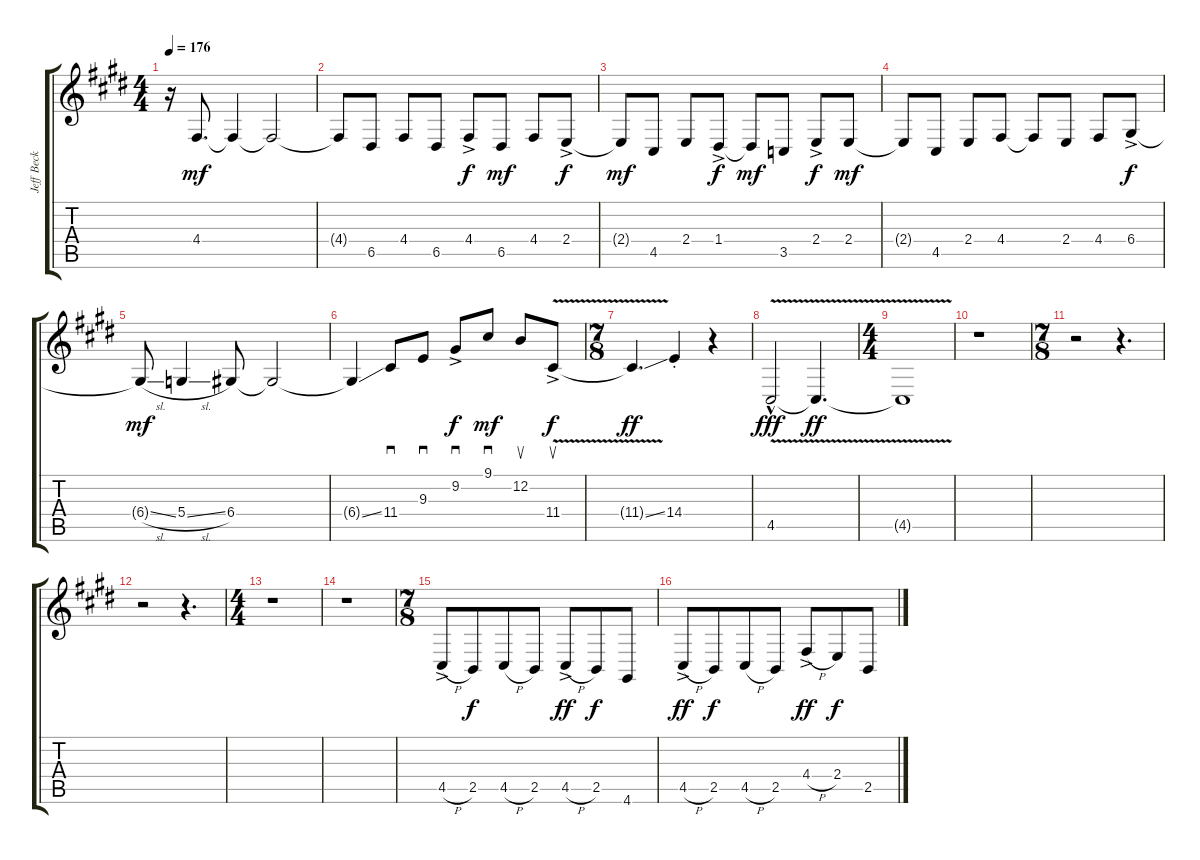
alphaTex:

\track ("Jeff Beck Lead Guitar Overdub" "Jeff Beck ") {instrument cello}
\staff {score tabs}
\tuning (E4 B3 G3 D3 A2 E2) {hide}
\ts (4 4)
\tempo 176
\clef g2
\ks e
r.16{dy mf} 4.4.8{d} 4.4{t}.4 4.4{t}.2 |
4.4{t}.8 6.5.8 4.4.8 6.5.8 4.4{ac}.8{dy f} 6.5.8{dy mf} 4.4.8 2.4{ac}.8{dy f} |
2.4{t}.8{dy mf} 4.5.8 2.4.8 1.4{ac}.8{dy f} 1.4{t}.8{dy mf} 3.5.8 2.4{ac}.8{dy f} 2.4.8{dy mf} |
2.4{t}.8 4.5.8 2.4.8 4.4.8 4.4{t}.8 2.4.8 4.4.8 6.4{ac}.8{dy f} |
6.4{sl t}.8{dy mf} 5.4{sl}.4 6.4.8 6.4{t}.2 |
6.4{ss t}.4 11.4.8{sd} 9.3.8{sd} 9.2{ac}.8{sd dy f} 9.1.8{sd dy mf} 12.2.8{su} 11.4{v ac}.8{su dy f} |
\ts (7 8)
11.4{ss t}.4{d dy ff} 14.4{st}.4 r.4 |
4.5{v hac}.2{dy fff} 4.5{v t}.4{d dy ff} |
\ts (4 4)
4.5{v t}.1 |
r.1 |
\ts (7 8)
r.2 r.4{d} |
r.2 r.4{d} |
\ts (4 4)
r.1 |
r.1 |
\ts (7 8)
4.5{h ac}.8 2.5.8{dy f} 4.5{h}.8 2.5.8 4.5{h ac}.8{dy ff} 2.5.8{dy f} 4.6.8 |
4.5{h ac}.8{dy ff} 2.5.8{dy f} 4.5{h}.8 2.5.8 4.4{h ac}.8{dy ff} 2.4.8{dy f} 2.5.8
